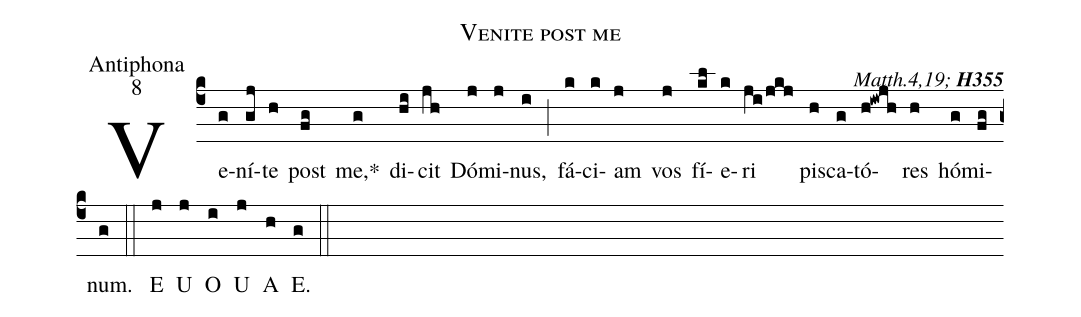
name:Venite post me;
office-part:Antiphona;
mode:8;
commentary:{\itshape\mdseries Matth.4,19;\/} {\bfseries H355};
%%
(c4) Ve(g)ní(gj)te(h) post(fg) me,<sp>*</sp>(g) di(hi)cit(jh) Dó(j)mi(j)nus,(i) (;)
fá(k)ci(k)am(j) vos(j) fí(kl)e(k)ri(ji/jkj) pi(h)sca(g)tó(h!iwjh)res(h) hó(g)mi(fg)num.(g)  (::)
<eu>  E(j) U(j) O(i) U(j) A(h) E.(g) </eu> (::)
